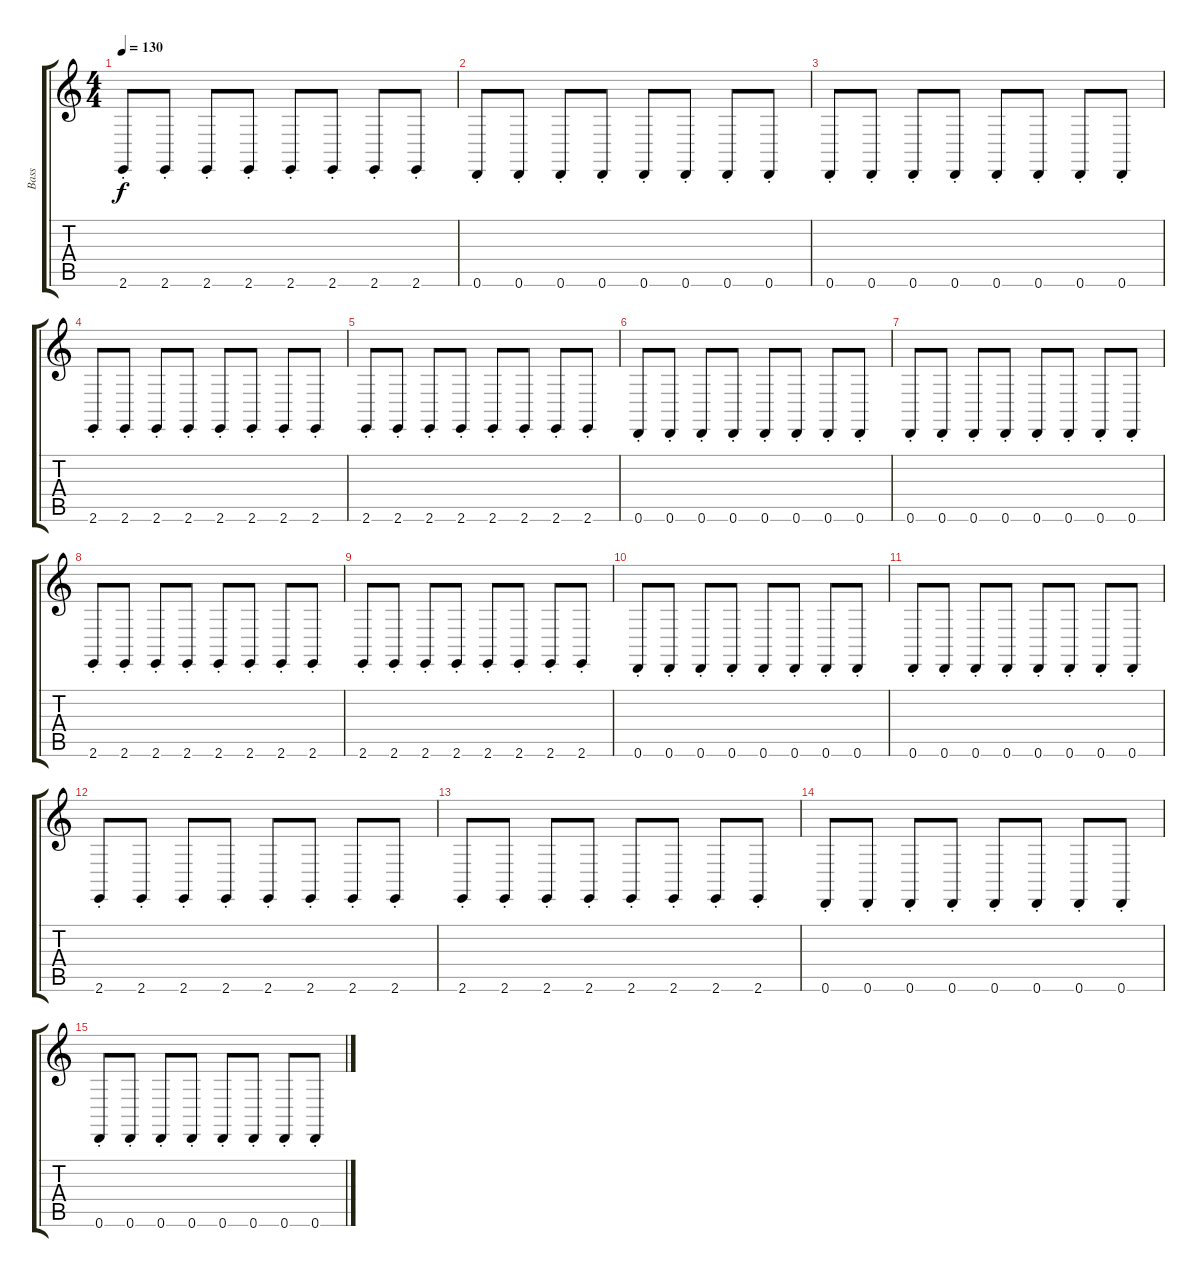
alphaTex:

\track ("Bass" "Bass") {instrument lead8bassandlead}
\staff {score tabs}
\tuning (E4 B3 G3 D3 A2 D2) {hide}
\ts (4 4)
\tempo 130
\clef g2
\ks c
2.6{st}.8{dy f} 2.6{st}.8 2.6{st}.8 2.6{st}.8 2.6{st}.8 2.6{st}.8 2.6{st}.8 2.6{st}.8 |
0.6{st}.8 0.6{st}.8 0.6{st}.8 0.6{st}.8 0.6{st}.8 0.6{st}.8 0.6{st}.8 0.6{st}.8 |
0.6{st}.8 0.6{st}.8 0.6{st}.8 0.6{st}.8 0.6{st}.8 0.6{st}.8 0.6{st}.8 0.6{st}.8 |
2.6{st}.8 2.6{st}.8 2.6{st}.8 2.6{st}.8 2.6{st}.8 2.6{st}.8 2.6{st}.8 2.6{st}.8 |
2.6{st}.8 2.6{st}.8 2.6{st}.8 2.6{st}.8 2.6{st}.8 2.6{st}.8 2.6{st}.8 2.6{st}.8 |
0.6{st}.8 0.6{st}.8 0.6{st}.8 0.6{st}.8 0.6{st}.8 0.6{st}.8 0.6{st}.8 0.6{st}.8 |
0.6{st}.8 0.6{st}.8 0.6{st}.8 0.6{st}.8 0.6{st}.8 0.6{st}.8 0.6{st}.8 0.6{st}.8 |
2.6{st}.8 2.6{st}.8 2.6{st}.8 2.6{st}.8 2.6{st}.8 2.6{st}.8 2.6{st}.8 2.6{st}.8 |
2.6{st}.8 2.6{st}.8 2.6{st}.8 2.6{st}.8 2.6{st}.8 2.6{st}.8 2.6{st}.8 2.6{st}.8 |
0.6{st}.8 0.6{st}.8 0.6{st}.8 0.6{st}.8 0.6{st}.8 0.6{st}.8 0.6{st}.8 0.6{st}.8 |
0.6{st}.8 0.6{st}.8 0.6{st}.8 0.6{st}.8 0.6{st}.8 0.6{st}.8 0.6{st}.8 0.6{st}.8 |
2.6{st}.8 2.6{st}.8 2.6{st}.8 2.6{st}.8 2.6{st}.8 2.6{st}.8 2.6{st}.8 2.6{st}.8 |
2.6{st}.8 2.6{st}.8 2.6{st}.8 2.6{st}.8 2.6{st}.8 2.6{st}.8 2.6{st}.8 2.6{st}.8 |
0.6{st}.8 0.6{st}.8 0.6{st}.8 0.6{st}.8 0.6{st}.8 0.6{st}.8 0.6{st}.8 0.6{st}.8 |
0.6{st}.8 0.6{st}.8 0.6{st}.8 0.6{st}.8 0.6{st}.8 0.6{st}.8 0.6{st}.8 0.6{st}.8
